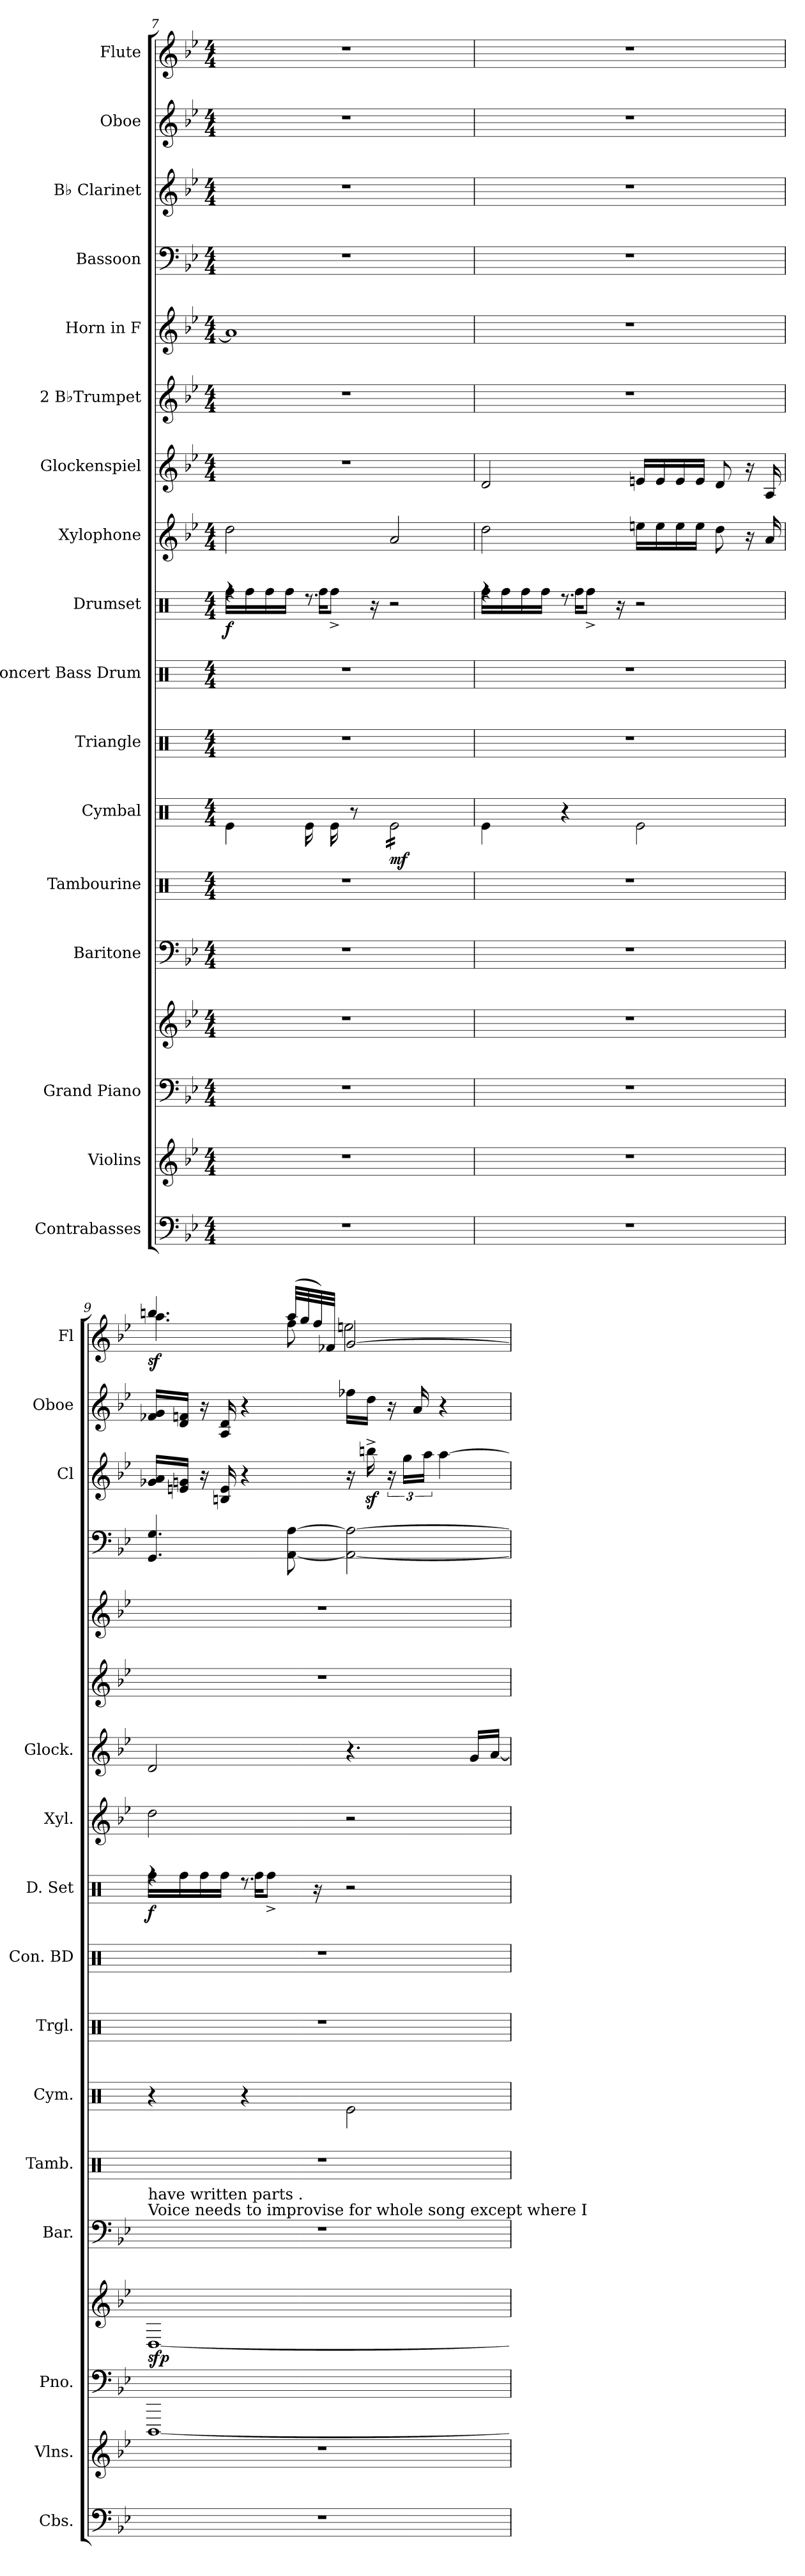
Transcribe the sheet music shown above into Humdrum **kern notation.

**kern	**kern	**kern	**kern	**dynam	**kern	**kern	**kern	**dynam	**kern	**kern	**kern	**dynam	**kern	**kern	**kern	**kern	**kern	**kern	**kern	**kern	**dynam
*part17	*part16	*part15	*part15	*part15	*part14	*part13	*part12	*part12	*part11	*part10	*part9	*part9	*part8	*part7	*part6	*part5	*part4	*part3	*part2	*part1	*part1
*staff18	*staff17	*staff16	*staff15	*staff15/16	*staff14	*staff13	*staff12	*staff12	*staff11	*staff10	*staff9	*staff9	*staff8	*staff7	*staff6	*staff5	*staff4	*staff3	*staff2	*staff1	*staff1
*I"Contrabasses	*I"Violins	*I"Grand Piano	*	*	*I"Baritone	*I"Tambourine	*I"Cymbal	*	*I"Triangle	*I"Concert Bass Drum	*I"Drumset	*	*I"Xylophone	*I"Glockenspiel	*I"2 B♭Trumpet	*I"Horn in F	*I"Bassoon	*I"B♭ Clarinet	*I"Oboe	*I"Flute	*
*I'Cbs.	*I'Vlns.	*I'Pno.	*	*	*I'Bar.	*I'Tamb.	*I'Cym.	*	*I'Trgl.	*I'Con. BD	*I'D. Set	*	*I'Xyl.	*I'Glock.	*	*	*	*I'Cl	*I'Oboe	*I'Fl	*
*clefF4	*clefG2	*clefF4	*clefG2	*	*clefF4	*clefX	*clefX	*	*clefX	*clefX	*clefX	*	*clefG2	*clefG2	*clefG2	*clefG2	*clefF4	*clefG2	*clefG2	*clefG2	*
*ITrd7c12	*	*	*	*	*	*	*	*	*	*	*	*	*ITrd-7c-12	*ITrd-14c-24	*ITrd1c2	*ITrd4c7	*	*ITrd1c2	*	*	*
*k[b-e-]	*k[b-e-]	*k[b-e-]	*k[b-e-]	*	*k[b-e-]	*k[]	*k[]	*	*k[]	*k[]	*k[]	*	*k[b-e-]	*k[b-e-]	*k[b-e-a-d-]	*k[b-e-a-]	*k[b-e-]	*k[b-e-a-d-]	*k[b-e-]	*k[b-e-]	*
*M4/4	*M4/4	*M4/4	*M4/4	*	*M4/4	*M4/4	*M4/4	*	*M4/4	*M4/4	*M4/4	*	*M4/4	*M4/4	*M4/4	*M4/4	*M4/4	*M4/4	*M4/4	*M4/4	*
=7	=7	=7	=7	=7	=7	=7	=7	=7	=7	=7	=7	=7	=7	=7	=7	=7	=7	=7	=7	=7	=7
*	*	*	*	*	*	*	*	*	*	*	*^	*	*	*	*	*	*	*	*	*	*
!	!	!	!	!	!	!	!	!	!	!	!	!	!LO:DY:b	!	!	!	!	!	!	!	!	!
1r	1r	1r	1r	.	1r	1r	4Re\	.	1r	1r	4rff	16Rff\LL	f	2ddd\	1r	1r	1d]	1r	1r	1r	1r	.
.	.	.	.	.	.	.	.	.	.	.	.	16Rff\	.	.	.	.	.	.	.	.	.	.
.	.	.	.	.	.	.	.	.	.	.	.	16Rff\	.	.	.	.	.	.	.	.	.	.
.	.	.	.	.	.	.	.	.	.	.	.	16Rff\JJ	.	.	.	.	.	.	.	.	.	.
*	*	*	*	*	*	*	*tremolo	*	*	*	*	*	*	*	*	*	*	*	*	*	*	*
.	.	.	.	.	.	.	16Re\	.	.	.	8.rdd	16Rff\KL	.	.	.	.	.	.	.	.	.	.
.	.	.	.	.	.	.	16Re\	.	.	.	.	8Rff^\J	.	.	.	.	.	.	.	.	.	.
.	.	.	.	.	.	.	8r	.	.	.	.	.	.	.	.	.	.	.	.	.	.	.
.	.	.	.	.	.	.	.	.	.	.	16r	2ryy	.	.	.	.	.	.	.	.	.	.
!	!	!	!	!	!	!	!	!LO:DY:b	!	!	!	!	!	!	!	!	!	!	!	!	!	!
.	.	.	.	.	.	.	16Re\LL	mf	.	.	2r	.	.	2aa/	.	.	.	.	.	.	.	.
.	.	.	.	.	.	.	16Re\	.	.	.	.	.	.	.	.	.	.	.	.	.	.	.
.	.	.	.	.	.	.	16Re\	.	.	.	.	.	.	.	.	.	.	.	.	.	.	.
.	.	.	.	.	.	.	16Re\	.	.	.	.	.	.	.	.	.	.	.	.	.	.	.
.	.	.	.	.	.	.	16Re\	.	.	.	.	.	.	.	.	.	.	.	.	.	.	.
.	.	.	.	.	.	.	16Re\	.	.	.	.	.	.	.	.	.	.	.	.	.	.	.
.	.	.	.	.	.	.	16Re\	.	.	.	.	.	.	.	.	.	.	.	.	.	.	.
.	.	.	.	.	.	.	16Re\JJ	.	.	.	.	16ryy	.	.	.	.	.	.	.	.	.	.
*	*	*	*	*	*	*	*Xtremolo	*	*	*	*	*	*	*	*	*	*	*	*	*	*	*
!!LO:PB:g=z
=8	=8	=8	=8	=8	=8	=8	=8	=8	=8	=8	=8	=8	=8	=8	=8	=8	=8	=8	=8	=8	=8	=8
1r	1r	1r	1r	.	1r	1r	4Re\	.	1r	1r	4rff	16Rff\LL	.	2ddd\	2ddd/	1r	1r	1r	1r	1r	1r	.
.	.	.	.	.	.	.	.	.	.	.	.	16Rff\	.	.	.	.	.	.	.	.	.	.
.	.	.	.	.	.	.	.	.	.	.	.	16Rff\	.	.	.	.	.	.	.	.	.	.
.	.	.	.	.	.	.	.	.	.	.	.	16Rff\JJ	.	.	.	.	.	.	.	.	.	.
.	.	.	.	.	.	.	4r	.	.	.	8.rdd	16Rff\KL	.	.	.	.	.	.	.	.	.	.
.	.	.	.	.	.	.	.	.	.	.	.	8Rff^\J	.	.	.	.	.	.	.	.	.	.
.	.	.	.	.	.	.	.	.	.	.	16r	2ryy	.	.	.	.	.	.	.	.	.	.
.	.	.	.	.	.	.	2Re\	.	.	.	2r	.	.	16eeen\LL	16eeen/LL	.	.	.	.	.	.	.
.	.	.	.	.	.	.	.	.	.	.	.	.	.	16eee\	16eee/	.	.	.	.	.	.	.
.	.	.	.	.	.	.	.	.	.	.	.	.	.	16eee\	16eee/	.	.	.	.	.	.	.
.	.	.	.	.	.	.	.	.	.	.	.	.	.	16eee\JJ	16eee/JJ	.	.	.	.	.	.	.
.	.	.	.	.	.	.	.	.	.	.	.	.	.	8ddd\	8ddd/	.	.	.	.	.	.	.
.	.	.	.	.	.	.	.	.	.	.	.	.	.	16r	16r	.	.	.	.	.	.	.
.	.	.	.	.	.	.	.	.	.	.	.	16ryy	.	16aa/	16aa/	.	.	.	.	.	.	.
=9	=9	=9	=9	=9	=9	=9	=9	=9	=9	=9	=9	=9	=9	=9	=9	=9	=9	=9	=9	=9	=9	=9
*	*	*	*	*	*	*	*	*	*	*	*	*	*	*	*	*	*	*	*	*	*^	*
!	!	!	!	!	!LO:TX:a:t=Voice needs to improvise  for whole song except where I	!	!	!	!	!	!	!	!	!	!	!	!	!	!	!	!	!	!
!	!	!	!	!	!LO:TX:a:t=have written parts .	!	!	!	!	!	!	!	!	!	!	!	!	!	!	!	!	!	!
!	!	!	!	!LO:DY:b	!	!	!	!	!	!	!	!	!LO:DY:b	!	!	!	!	!	!	!	!	!	!LO:DY:b
1r	1r	[1DDD	[1D	sfp	1r	1r	4r	.	1r	1r	4rff	16Rff\LL	f	2ddd\	2ddd/	1r	1r	4.GG/ 4.G/	16f-X/ 16g/LL	16f-X/ 16g/LL	4.bbn/	4.aa\	sf
.	.	.	.	.	.	.	.	.	.	.	.	16Rff\	.	.	.	.	.	.	16dn/ 16fn/JJ	16d/ 16fn/JJ	.	.	.
.	.	.	.	.	.	.	.	.	.	.	.	16Rff\	.	.	.	.	.	.	16r	16r	.	.	.
.	.	.	.	.	.	.	.	.	.	.	.	16Rff\JJ	.	.	.	.	.	.	16An/ 16d/	16A/ 16d/	.	.	.
.	.	.	.	.	.	.	4r	.	.	.	8.rdd	16Rff\KL	.	.	.	.	.	.	4r	4r	.	.	.
.	.	.	.	.	.	.	.	.	.	.	.	8Rff^\J	.	.	.	.	.	.	.	.	.	.	.
.	.	.	.	.	.	.	.	.	.	.	.	.	.	.	.	.	.	[8AA\ [8A\	.	.	(>32aa/LLL	8ff\	.
.	.	.	.	.	.	.	.	.	.	.	.	.	.	.	.	.	.	.	.	.	32gg/	.	.
.	.	.	.	.	.	.	.	.	.	.	16r	2ryy	.	.	.	.	.	.	.	.	32ff/)	.	.
.	.	.	.	.	.	.	.	.	.	.	.	.	.	.	.	.	.	.	.	.	32f-X/JJJ	.	.
.	.	.	.	.	.	.	2Re\	.	.	.	2r	.	.	2r	4.r	.	.	2AA\_ 2A\_	16r	16ff-X\LL	[2g/	2een\	.
.	.	.	.	.	.	.	.	.	.	.	.	.	.	.	.	.	.	.	16aanz<^\	16dd\JJ	.	.	.
.	.	.	.	.	.	.	.	.	.	.	.	.	.	.	.	.	.	.	24r	16r	.	.	.
.	.	.	.	.	.	.	.	.	.	.	.	.	.	.	.	.	.	.	24ff\LL	.	.	.	.
.	.	.	.	.	.	.	.	.	.	.	.	.	.	.	.	.	.	.	.	16a/	.	.	.
.	.	.	.	.	.	.	.	.	.	.	.	.	.	.	.	.	.	.	24gg\JJ	.	.	.	.
.	.	.	.	.	.	.	.	.	.	.	.	.	.	.	.	.	.	.	[4gg\	4r	.	.	.
.	.	.	.	.	.	.	.	.	.	.	.	.	.	.	16ggg/LL	.	.	.	.	.	.	.	.
.	.	.	.	.	.	.	.	.	.	.	.	16ryy	.	.	[16aaa/JJ	.	.	.	.	.	.	.	.
*	*	*	*	*	*	*	*	*	*	*	*v	*v	*	*	*	*	*	*	*	*	*v	*v	*
=	=	=	=	=	=	=	=	=	=	=	=	=	=	=	=	=	=	=	=	=	=
*-	*-	*-	*-	*-	*-	*-	*-	*-	*-	*-	*-	*-	*-	*-	*-	*-	*-	*-	*-	*-	*-
